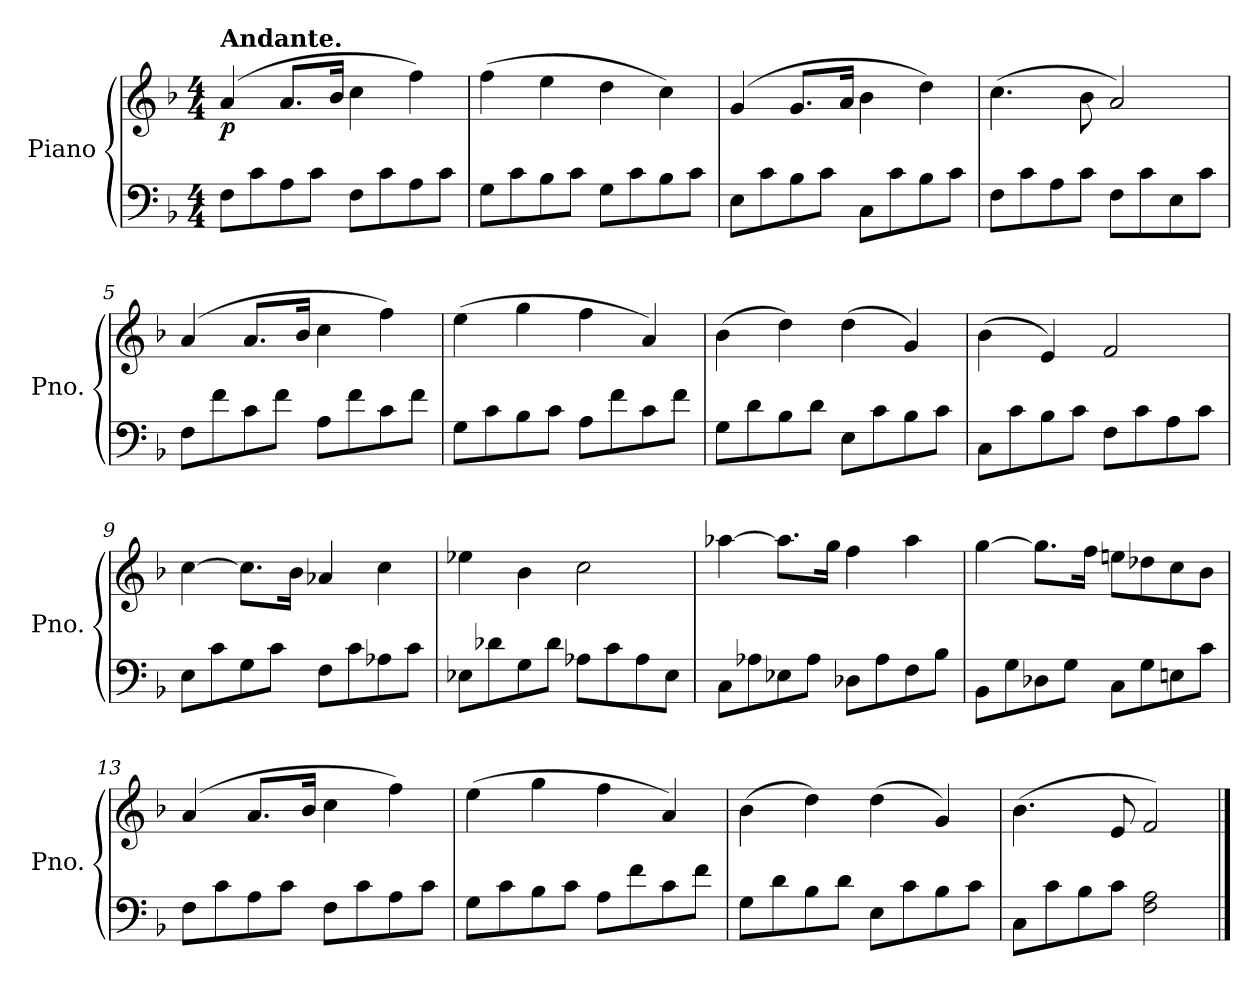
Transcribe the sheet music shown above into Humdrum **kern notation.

**kern	**kern	**dynam
*part1	*part1	*part1
*staff2	*staff1	*staff1/2
*I"Piano	*	*
*I'Pno.	*	*
*clefF4	*clefG2	*
*k[b-]	*k[b-]	*
*M4/4	*M4/4	*
=1	=1	=1
!	!LO:TX:a:B:t=Andante.	!
!	!	!LO:DY:b
8F<\L	(>4a/	p
8c\	.	.
8A\	8.a/L	.
8c\J	.	.
.	16b-/Jk	.
8F\L	4cc\	.
8c\	.	.
8A\	4ff\)	.
8c\J	.	.
=2	=2	=2
8G<\L	(>4ff\	.
8c\	.	.
8B-\	4ee\	.
8c\J	.	.
8G\L	4dd\	.
8c\	.	.
8B-\	4cc\)	.
8c\J	.	.
=3	=3	=3
8E<\L	(>4g/	.
8c\	.	.
8B-\	8.g/L	.
8c\J	.	.
.	16a/Jk	.
8C<\L	4b-\	.
8c\	.	.
8B-\	4dd\)	.
8c\J	.	.
=4	=4	=4
8F<\L	(>4.cc\	.
8c\	.	.
8A\	.	.
8c\J	8b-\	.
8F\L	2a/)	.
8c\	.	.
8E\	.	.
8c\J	.	.
!!LO:LB:g=z
=5	=5	=5
8F<\L	(>4a/	.
8f\	.	.
8c\	8.a/L	.
8f\J	.	.
.	16b-/Jk	.
8A<\L	4cc\	.
8f\	.	.
8c\	4ff\)	.
8f\J	.	.
=6	=6	=6
8G<\L	(>4ee\	.
8c<\	.	.
8B-\	4gg\	.
8c\J	.	.
8A\L	4ff\	.
8f\	.	.
8c\	4a/)	.
8f\J	.	.
=7	=7	=7
8G<\L	(>4b-\	.
8d\	.	.
8B-\	4dd\)	.
8d\J	.	.
8E<\L	(>4dd\	.
8c\	.	.
8B-\	4g/)	.
8c\J	.	.
=8	=8	=8
8C\L	(>4b-\	.
8c\	.	.
8B-\	4e/)	.
8c\J	.	.
8F\L	2f/	.
8c\	.	.
8A\	.	.
8c\J	.	.
=9	=9	=9
8E<\L	[4cc\	.
8c\	.	.
8G\	8.cc\L]	.
8c\J	.	.
.	16b-\Jk	.
8F<\L	4a-X/	.
8c\	.	.
8A-X\	4cc\	.
8c\J	.	.
!!LO:LB:g=z
=10	=10	=10
8E-X<\L	4ee-X\	.
8d-X\	.	.
8G\	4b-\	.
8d-\J	.	.
8A-X\L	2cc\	.
8c\	.	.
8A-\	.	.
8E-\J	.	.
=11	=11	=11
8C<\L	[4aa-X\	.
8A-X\	.	.
8E-X\	8.aa-\L]	.
8A-\J	.	.
.	16gg\Jk	.
8D-X<\L	4ff\	.
8A-\	.	.
8F\	4aa-\	.
8B-\J	.	.
=12	=12	=12
8BB-\L	[4gg\	.
8G\	.	.
8D-X\	8.gg\L]	.
8G\J	.	.
.	16ff\Jk	.
!	!	!LO:DY:b
8C\L	8een\L	other-dynamics
8G\	8dd-X\	.
8En\	8cc\	.
8c\J	8b-\J	.
=13	=13	=13
8F\L	(>4a/	.
8c\	.	.
8A\	8.a/L	.
8c\J	.	.
.	16b-/Jk	.
8F\L	4cc\	.
8c\	.	.
8A\	4ff\)	.
8c\J	.	.
!!LO:LB:g=z
=14	=14	=14
8G\L	(>4ee\	.
8c\	.	.
8B-\	4gg\	.
8c\J	.	.
8A\L	4ff\	.
8f\	.	.
8c\	4a/)	.
8f\J	.	.
=15	=15	=15
8G\L	(>4b-\	.
8d\	.	.
8B-\	4dd\)	.
8d\J	.	.
8E\L	(>4dd\	.
8c\	.	.
8B-\	4g/)	.
8c\J	.	.
=16	=16	=16
8C\L	(>4.b-\	.
8c\	.	.
8B-\	.	.
8c\J	8e/	.
2F\ 2A\	2f/)	.
==	==	==
*-	*-	*-
